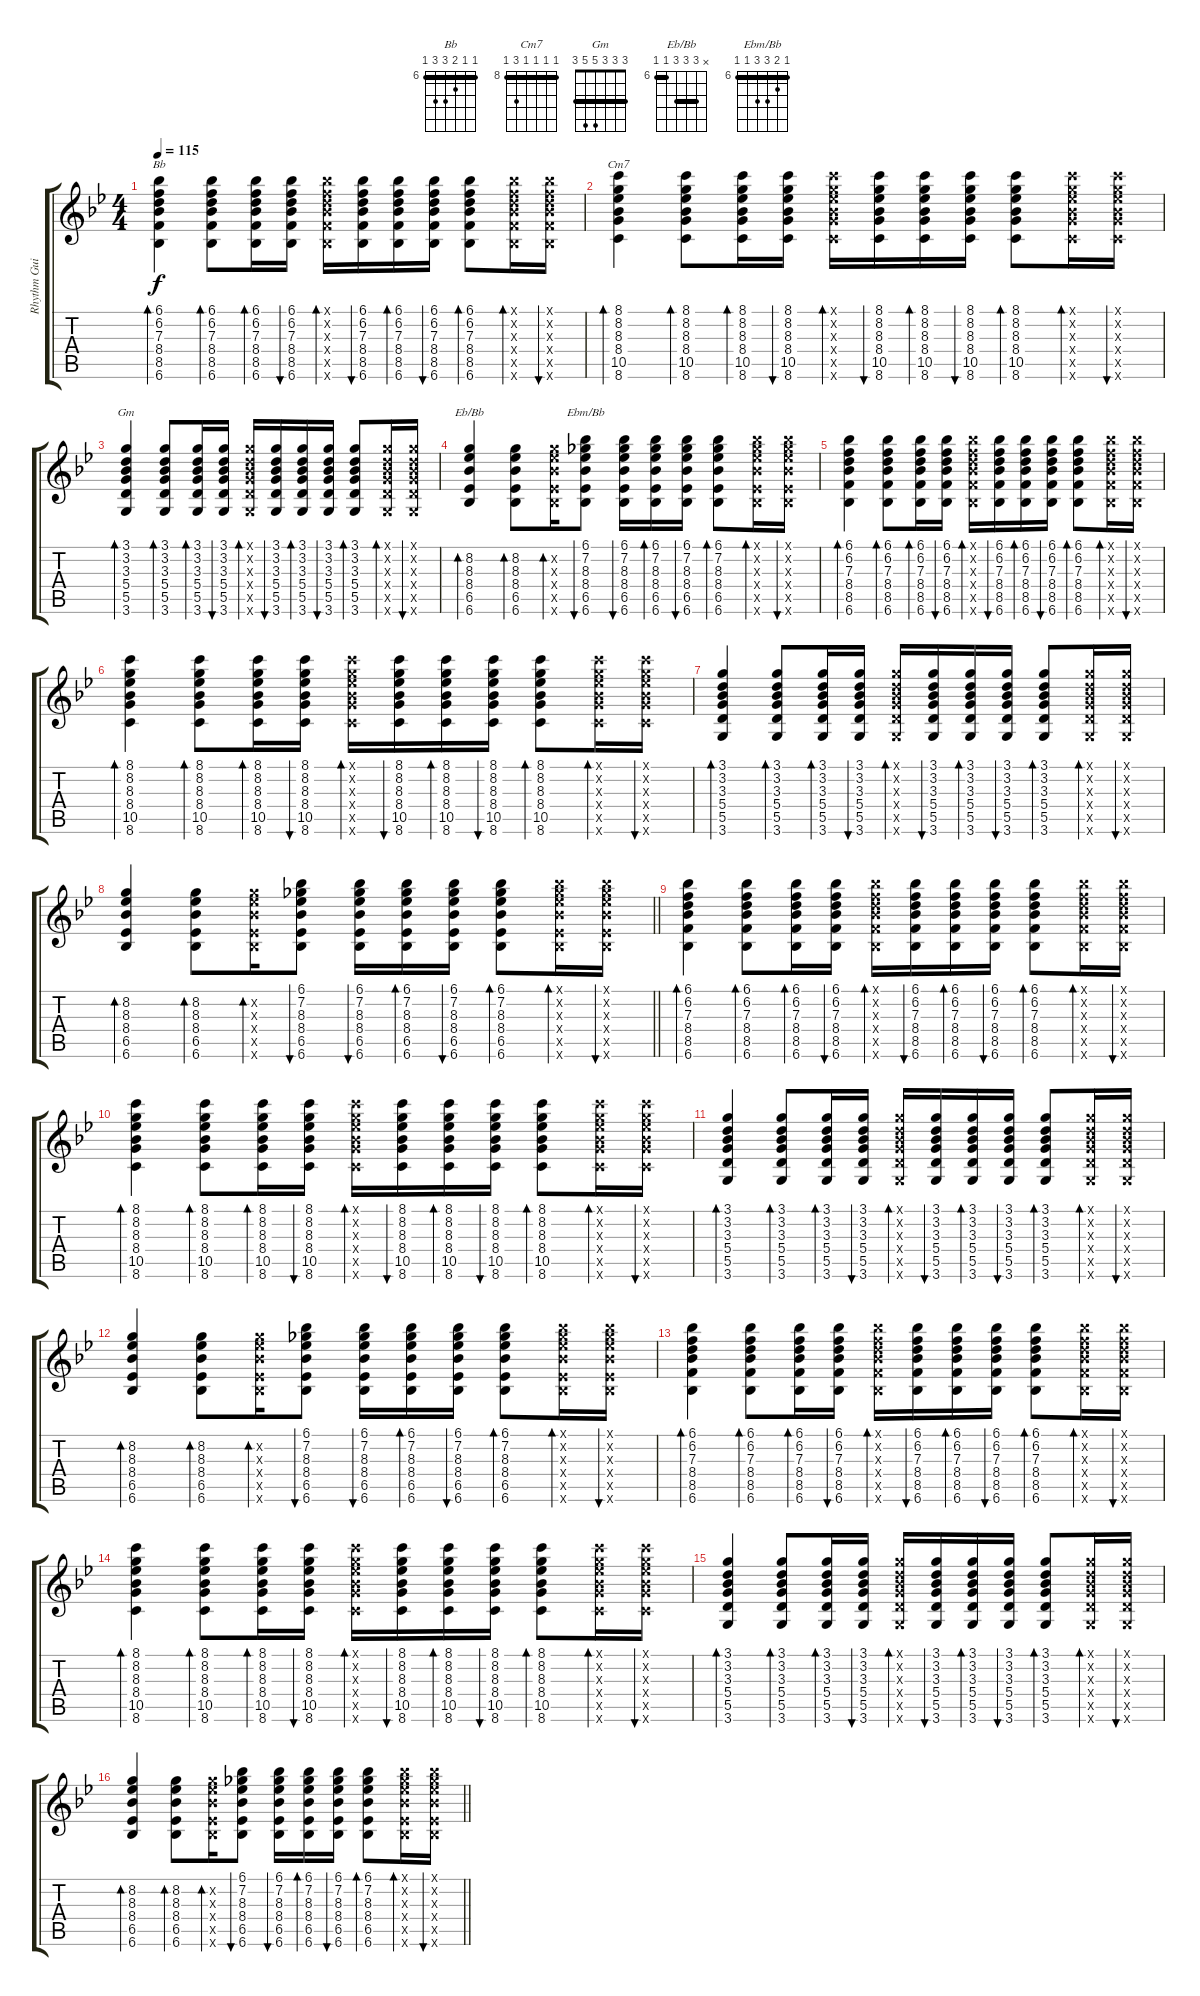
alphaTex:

\track ("Rhythm Guitar" "Rhythm Gui") {instrument acousticguitarsteel}
\staff {score tabs}
\tuning (E4 B3 G3 D3 A2 E2) {hide}
\chord ("Bb" 6 6 7 8 8 6) {firstfret 6 barre 6}
\chord ("Cm7" 8 8 8 8 10 8) {firstfret 8 barre 8}
\chord ("Gm" 3 3 3 5 5 3) {barre 3}
\chord ("Eb/Bb" x 8 8 8 6 6) {firstfret 6 barre (6 8)}
\chord ("Ebm/Bb" 6 7 8 8 6 6) {firstfret 6 barre 6}
\ts (4 4)
\tempo 115
\clef g2
\ks bb
(6.1 6.2 7.3 8.4 8.5 6.6).4{bd 30 ch "Bb" dy f instrument acousticguitarsteel} (6.1 6.2 7.3 8.4 8.5 6.6).8{bd 30} (6.1 6.2 7.3 8.4 8.5 6.6).16{bd 30} (6.1 6.2 7.3 8.4 8.5 6.6).16{bu 30} (6.1{x} 6.2{x} 7.3{x} 8.4{x} 8.5{x} 6.6{x}).16{bd 30} (6.1 6.2 7.3 8.4 8.5 6.6).16{bu 30} (6.1 6.2 7.3 8.4 8.5 6.6).16{bd 30} (6.1 6.2 7.3 8.4 8.5 6.6).16{bu 30} (6.1 6.2 7.3 8.4 8.5 6.6).8{bd 30} (6.1{x} 6.2{x} 7.3{x} 8.4{x} 8.5{x} 6.6{x}).16{bd 30} (6.1{x} 6.2{x} 7.3{x} 8.4{x} 8.5{x} 6.6{x}).16{bu 30} |
(8.1 8.2 8.3 8.4 10.5 8.6).4{bd 30 ch "Cm7"} (8.1 8.2 8.3 8.4 10.5 8.6).8{bd 30} (8.1 8.2 8.3 8.4 10.5 8.6).16{bd 30} (8.1 8.2 8.3 8.4 10.5 8.6).16{bu 30} (8.1{x} 8.2{x} 8.3{x} 8.4{x} 10.5{x} 8.6{x}).16{bd 30} (8.1 8.2 8.3 8.4 10.5 8.6).16{bu 30} (8.1 8.2 8.3 8.4 10.5 8.6).16{bd 30} (8.1 8.2 8.3 8.4 10.5 8.6).16{bu 30} (8.1 8.2 8.3 8.4 10.5 8.6).8{bd 30} (8.1{x} 8.2{x} 8.3{x} 8.4{x} 10.5{x} 8.6{x}).16{bd 30} (8.1{x} 8.2{x} 8.3{x} 8.4{x} 10.5{x} 8.6{x}).16{bu 30} |
(3.1 3.2 3.3 5.4 5.5 3.6).4{bd 30 ch "Gm"} (3.1 3.2 3.3 5.4 5.5 3.6).8{bd 30} (3.1 3.2 3.3 5.4 5.5 3.6).16{bd 30} (3.1 3.2 3.3 5.4 5.5 3.6).16{bu 30} (3.1{x} 3.2{x} 3.3{x} 5.4{x} 5.5{x} 3.6{x}).16{bd 30} (3.1 3.2 3.3 5.4 5.5 3.6).16{bu 30} (3.1 3.2 3.3 5.4 5.5 3.6).16{bd 30} (3.1 3.2 3.3 5.4 5.5 3.6).16{bu 30} (3.1 3.2 3.3 5.4 5.5 3.6).8{bd 30} (3.1{x} 3.2{x} 3.3{x} 5.4{x} 5.5{x} 3.6{x}).16{bd 30} (3.1{x} 3.2{x} 3.3{x} 5.4{x} 5.5{x} 3.6{x}).16{bu 30} |
(8.2 8.3 8.4 6.5 6.6).4{bd 30 ch "Eb/Bb"} (8.2 8.3 8.4 6.5 6.6).8{bd 30} (8.2{x} 8.3{x} 8.4{x} 6.5{x} 6.6{x}).16{bd 30} (6.1 7.2 8.3 8.4 6.5 6.6).8{bu 30 ch "Ebm/Bb"} (6.1 7.2 8.3 8.4 6.5 6.6).16{bu 30} (6.1 7.2 8.3 8.4 6.5 6.6).16{bd 30} (6.1 7.2 8.3 8.4 6.5 6.6).16{bu 30} (6.1 7.2 8.3 8.4 6.5 6.6).8{bd 30} (6.1{x} 7.2{x} 8.3{x} 8.4{x} 6.5{x} 6.6{x}).16{bd 30} (6.1{x} 7.2{x} 8.3{x} 8.4{x} 6.5{x} 6.6{x}).16{bu 30} |
(6.1 6.2 7.3 8.4 8.5 6.6).4{bd 30} (6.1 6.2 7.3 8.4 8.5 6.6).8{bd 30} (6.1 6.2 7.3 8.4 8.5 6.6).16{bd 30} (6.1 6.2 7.3 8.4 8.5 6.6).16{bu 30} (6.1{x} 6.2{x} 7.3{x} 8.4{x} 8.5{x} 6.6{x}).16{bd 30} (6.1 6.2 7.3 8.4 8.5 6.6).16{bu 30} (6.1 6.2 7.3 8.4 8.5 6.6).16{bd 30} (6.1 6.2 7.3 8.4 8.5 6.6).16{bu 30} (6.1 6.2 7.3 8.4 8.5 6.6).8{bd 30} (6.1{x} 6.2{x} 7.3{x} 8.4{x} 8.5{x} 6.6{x}).16{bd 30} (6.1{x} 6.2{x} 7.3{x} 8.4{x} 8.5{x} 6.6{x}).16{bu 30} |
(8.1 8.2 8.3 8.4 10.5 8.6).4{bd 30} (8.1 8.2 8.3 8.4 10.5 8.6).8{bd 30} (8.1 8.2 8.3 8.4 10.5 8.6).16{bd 30} (8.1 8.2 8.3 8.4 10.5 8.6).16{bu 30} (8.1{x} 8.2{x} 8.3{x} 8.4{x} 10.5{x} 8.6{x}).16{bd 30} (8.1 8.2 8.3 8.4 10.5 8.6).16{bu 30} (8.1 8.2 8.3 8.4 10.5 8.6).16{bd 30} (8.1 8.2 8.3 8.4 10.5 8.6).16{bu 30} (8.1 8.2 8.3 8.4 10.5 8.6).8{bd 30} (8.1{x} 8.2{x} 8.3{x} 8.4{x} 10.5{x} 8.6{x}).16{bd 30} (8.1{x} 8.2{x} 8.3{x} 8.4{x} 10.5{x} 8.6{x}).16{bu 30} |
(3.1 3.2 3.3 5.4 5.5 3.6).4{bd 30} (3.1 3.2 3.3 5.4 5.5 3.6).8{bd 30} (3.1 3.2 3.3 5.4 5.5 3.6).16{bd 30} (3.1 3.2 3.3 5.4 5.5 3.6).16{bu 30} (3.1{x} 3.2{x} 3.3{x} 5.4{x} 5.5{x} 3.6{x}).16{bd 30} (3.1 3.2 3.3 5.4 5.5 3.6).16{bu 30} (3.1 3.2 3.3 5.4 5.5 3.6).16{bd 30} (3.1 3.2 3.3 5.4 5.5 3.6).16{bu 30} (3.1 3.2 3.3 5.4 5.5 3.6).8{bd 30} (3.1{x} 3.2{x} 3.3{x} 5.4{x} 5.5{x} 3.6{x}).16{bd 30} (3.1{x} 3.2{x} 3.3{x} 5.4{x} 5.5{x} 3.6{x}).16{bu 30} |
\barLineRight lightlight
(8.2 8.3 8.4 6.5 6.6).4{bd 30} (8.2 8.3 8.4 6.5 6.6).8{bd 30} (8.2{x} 8.3{x} 8.4{x} 6.5{x} 6.6{x}).16{bd 30} (6.1 7.2 8.3 8.4 6.5 6.6).8{bu 30} (6.1 7.2 8.3 8.4 6.5 6.6).16{bu 30} (6.1 7.2 8.3 8.4 6.5 6.6).16{bd 30} (6.1 7.2 8.3 8.4 6.5 6.6).16{bu 30} (6.1 7.2 8.3 8.4 6.5 6.6).8{bd 30} (6.1{x} 7.2{x} 8.3{x} 8.4{x} 6.5{x} 6.6{x}).16{bd 30} (6.1{x} 7.2{x} 8.3{x} 8.4{x} 6.5{x} 6.6{x}).16{bu 30} |
(6.1 6.2 7.3 8.4 8.5 6.6).4{bd 30} (6.1 6.2 7.3 8.4 8.5 6.6).8{bd 30} (6.1 6.2 7.3 8.4 8.5 6.6).16{bd 30} (6.1 6.2 7.3 8.4 8.5 6.6).16{bu 30} (6.1{x} 6.2{x} 7.3{x} 8.4{x} 8.5{x} 6.6{x}).16{bd 30} (6.1 6.2 7.3 8.4 8.5 6.6).16{bu 30} (6.1 6.2 7.3 8.4 8.5 6.6).16{bd 30} (6.1 6.2 7.3 8.4 8.5 6.6).16{bu 30} (6.1 6.2 7.3 8.4 8.5 6.6).8{bd 30} (6.1{x} 6.2{x} 7.3{x} 8.4{x} 8.5{x} 6.6{x}).16{bd 30} (6.1{x} 6.2{x} 7.3{x} 8.4{x} 8.5{x} 6.6{x}).16{bu 30} |
(8.1 8.2 8.3 8.4 10.5 8.6).4{bd 30} (8.1 8.2 8.3 8.4 10.5 8.6).8{bd 30} (8.1 8.2 8.3 8.4 10.5 8.6).16{bd 30} (8.1 8.2 8.3 8.4 10.5 8.6).16{bu 30} (8.1{x} 8.2{x} 8.3{x} 8.4{x} 10.5{x} 8.6{x}).16{bd 30} (8.1 8.2 8.3 8.4 10.5 8.6).16{bu 30} (8.1 8.2 8.3 8.4 10.5 8.6).16{bd 30} (8.1 8.2 8.3 8.4 10.5 8.6).16{bu 30} (8.1 8.2 8.3 8.4 10.5 8.6).8{bd 30} (8.1{x} 8.2{x} 8.3{x} 8.4{x} 10.5{x} 8.6{x}).16{bd 30} (8.1{x} 8.2{x} 8.3{x} 8.4{x} 10.5{x} 8.6{x}).16{bu 30} |
(3.1 3.2 3.3 5.4 5.5 3.6).4{bd 30} (3.1 3.2 3.3 5.4 5.5 3.6).8{bd 30} (3.1 3.2 3.3 5.4 5.5 3.6).16{bd 30} (3.1 3.2 3.3 5.4 5.5 3.6).16{bu 30} (3.1{x} 3.2{x} 3.3{x} 5.4{x} 5.5{x} 3.6{x}).16{bd 30} (3.1 3.2 3.3 5.4 5.5 3.6).16{bu 30} (3.1 3.2 3.3 5.4 5.5 3.6).16{bd 30} (3.1 3.2 3.3 5.4 5.5 3.6).16{bu 30} (3.1 3.2 3.3 5.4 5.5 3.6).8{bd 30} (3.1{x} 3.2{x} 3.3{x} 5.4{x} 5.5{x} 3.6{x}).16{bd 30} (3.1{x} 3.2{x} 3.3{x} 5.4{x} 5.5{x} 3.6{x}).16{bu 30} |
(8.2 8.3 8.4 6.5 6.6).4{bd 30} (8.2 8.3 8.4 6.5 6.6).8{bd 30} (8.2{x} 8.3{x} 8.4{x} 6.5{x} 6.6{x}).16{bd 30} (6.1 7.2 8.3 8.4 6.5 6.6).8{bu 30} (6.1 7.2 8.3 8.4 6.5 6.6).16{bu 30} (6.1 7.2 8.3 8.4 6.5 6.6).16{bd 30} (6.1 7.2 8.3 8.4 6.5 6.6).16{bu 30} (6.1 7.2 8.3 8.4 6.5 6.6).8{bd 30} (6.1{x} 7.2{x} 8.3{x} 8.4{x} 6.5{x} 6.6{x}).16{bd 30} (6.1{x} 7.2{x} 8.3{x} 8.4{x} 6.5{x} 6.6{x}).16{bu 30} |
(6.1 6.2 7.3 8.4 8.5 6.6).4{bd 30} (6.1 6.2 7.3 8.4 8.5 6.6).8{bd 30} (6.1 6.2 7.3 8.4 8.5 6.6).16{bd 30} (6.1 6.2 7.3 8.4 8.5 6.6).16{bu 30} (6.1{x} 6.2{x} 7.3{x} 8.4{x} 8.5{x} 6.6{x}).16{bd 30} (6.1 6.2 7.3 8.4 8.5 6.6).16{bu 30} (6.1 6.2 7.3 8.4 8.5 6.6).16{bd 30} (6.1 6.2 7.3 8.4 8.5 6.6).16{bu 30} (6.1 6.2 7.3 8.4 8.5 6.6).8{bd 30} (6.1{x} 6.2{x} 7.3{x} 8.4{x} 8.5{x} 6.6{x}).16{bd 30} (6.1{x} 6.2{x} 7.3{x} 8.4{x} 8.5{x} 6.6{x}).16{bu 30} |
(8.1 8.2 8.3 8.4 10.5 8.6).4{bd 30} (8.1 8.2 8.3 8.4 10.5 8.6).8{bd 30} (8.1 8.2 8.3 8.4 10.5 8.6).16{bd 30} (8.1 8.2 8.3 8.4 10.5 8.6).16{bu 30} (8.1{x} 8.2{x} 8.3{x} 8.4{x} 10.5{x} 8.6{x}).16{bd 30} (8.1 8.2 8.3 8.4 10.5 8.6).16{bu 30} (8.1 8.2 8.3 8.4 10.5 8.6).16{bd 30} (8.1 8.2 8.3 8.4 10.5 8.6).16{bu 30} (8.1 8.2 8.3 8.4 10.5 8.6).8{bd 30} (8.1{x} 8.2{x} 8.3{x} 8.4{x} 10.5{x} 8.6{x}).16{bd 30} (8.1{x} 8.2{x} 8.3{x} 8.4{x} 10.5{x} 8.6{x}).16{bu 30} |
(3.1 3.2 3.3 5.4 5.5 3.6).4{bd 30} (3.1 3.2 3.3 5.4 5.5 3.6).8{bd 30} (3.1 3.2 3.3 5.4 5.5 3.6).16{bd 30} (3.1 3.2 3.3 5.4 5.5 3.6).16{bu 30} (3.1{x} 3.2{x} 3.3{x} 5.4{x} 5.5{x} 3.6{x}).16{bd 30} (3.1 3.2 3.3 5.4 5.5 3.6).16{bu 30} (3.1 3.2 3.3 5.4 5.5 3.6).16{bd 30} (3.1 3.2 3.3 5.4 5.5 3.6).16{bu 30} (3.1 3.2 3.3 5.4 5.5 3.6).8{bd 30} (3.1{x} 3.2{x} 3.3{x} 5.4{x} 5.5{x} 3.6{x}).16{bd 30} (3.1{x} 3.2{x} 3.3{x} 5.4{x} 5.5{x} 3.6{x}).16{bu 30} |
\barLineRight lightlight
(8.2 8.3 8.4 6.5 6.6).4{bd 30} (8.2 8.3 8.4 6.5 6.6).8{bd 30} (8.2{x} 8.3{x} 8.4{x} 6.5{x} 6.6{x}).16{bd 30} (6.1 7.2 8.3 8.4 6.5 6.6).8{bu 30} (6.1 7.2 8.3 8.4 6.5 6.6).16{bu 30} (6.1 7.2 8.3 8.4 6.5 6.6).16{bd 30} (6.1 7.2 8.3 8.4 6.5 6.6).16{bu 30} (6.1 7.2 8.3 8.4 6.5 6.6).8{bd 30} (6.1{x} 7.2{x} 8.3{x} 8.4{x} 6.5{x} 6.6{x}).16{bd 30} (6.1{x} 7.2{x} 8.3{x} 8.4{x} 6.5{x} 6.6{x}).16{bu 30}
